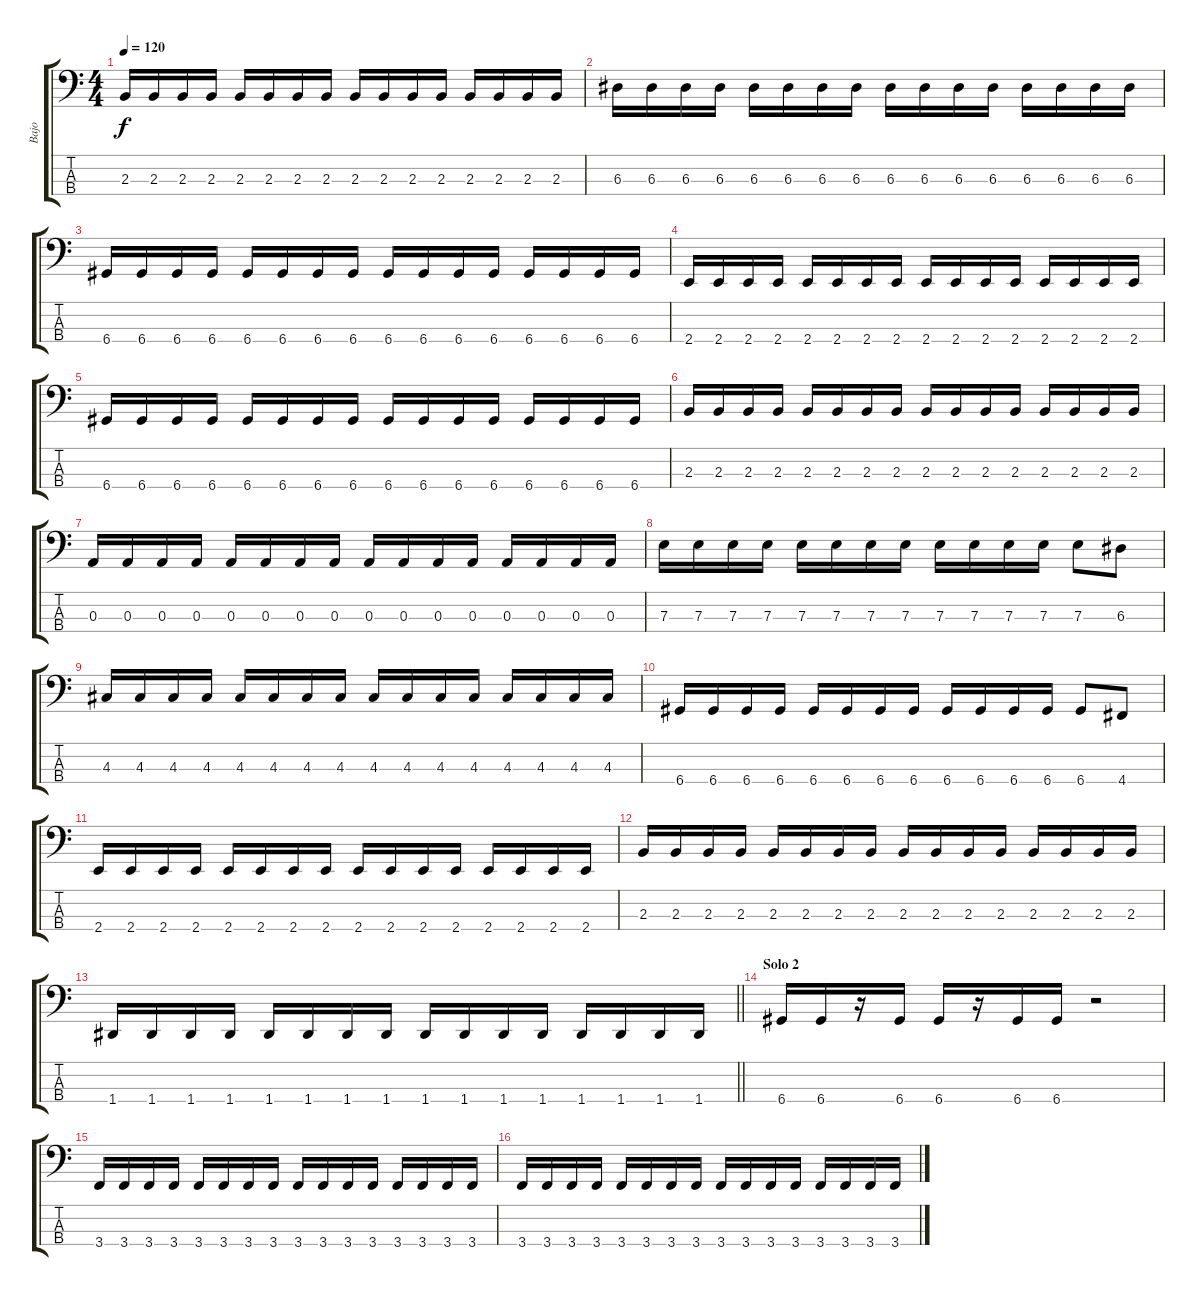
\track ("Bajo" "Bajo") {instrument electricbassfinger}
\staff {score tabs}
\tuning (G2 D2 A1 D1) {hide}
\ts (4 4)
\tempo 120
\clef f4
\ks c
2.3.16{dy f} 2.3.16 2.3.16 2.3.16 2.3.16 2.3.16 2.3.16 2.3.16 2.3.16 2.3.16 2.3.16 2.3.16 2.3.16 2.3.16 2.3.16 2.3.16 |
6.3.16 6.3.16 6.3.16 6.3.16 6.3.16 6.3.16 6.3.16 6.3.16 6.3.16 6.3.16 6.3.16 6.3.16 6.3.16 6.3.16 6.3.16 6.3.16 |
6.4.16 6.4.16 6.4.16 6.4.16 6.4.16 6.4.16 6.4.16 6.4.16 6.4.16 6.4.16 6.4.16 6.4.16 6.4.16 6.4.16 6.4.16 6.4.16 |
2.4.16 2.4.16 2.4.16 2.4.16 2.4.16 2.4.16 2.4.16 2.4.16 2.4.16 2.4.16 2.4.16 2.4.16 2.4.16 2.4.16 2.4.16 2.4.16 |
6.4.16 6.4.16 6.4.16 6.4.16 6.4.16 6.4.16 6.4.16 6.4.16 6.4.16 6.4.16 6.4.16 6.4.16 6.4.16 6.4.16 6.4.16 6.4.16 |
2.3.16 2.3.16 2.3.16 2.3.16 2.3.16 2.3.16 2.3.16 2.3.16 2.3.16 2.3.16 2.3.16 2.3.16 2.3.16 2.3.16 2.3.16 2.3.16 |
0.3.16 0.3.16 0.3.16 0.3.16 0.3.16 0.3.16 0.3.16 0.3.16 0.3.16 0.3.16 0.3.16 0.3.16 0.3.16 0.3.16 0.3.16 0.3.16 |
7.3.16 7.3.16 7.3.16 7.3.16 7.3.16 7.3.16 7.3.16 7.3.16 7.3.16 7.3.16 7.3.16 7.3.16 7.3.8 6.3.8 |
4.3.16 4.3.16 4.3.16 4.3.16 4.3.16 4.3.16 4.3.16 4.3.16 4.3.16 4.3.16 4.3.16 4.3.16 4.3.16 4.3.16 4.3.16 4.3.16 |
6.4.16 6.4.16 6.4.16 6.4.16 6.4.16 6.4.16 6.4.16 6.4.16 6.4.16 6.4.16 6.4.16 6.4.16 6.4.8 4.4.8 |
2.4.16 2.4.16 2.4.16 2.4.16 2.4.16 2.4.16 2.4.16 2.4.16 2.4.16 2.4.16 2.4.16 2.4.16 2.4.16 2.4.16 2.4.16 2.4.16 |
2.3.16 2.3.16 2.3.16 2.3.16 2.3.16 2.3.16 2.3.16 2.3.16 2.3.16 2.3.16 2.3.16 2.3.16 2.3.16 2.3.16 2.3.16 2.3.16 |
\barLineRight lightlight
1.4.16 1.4.16 1.4.16 1.4.16 1.4.16 1.4.16 1.4.16 1.4.16 1.4.16 1.4.16 1.4.16 1.4.16 1.4.16 1.4.16 1.4.16 1.4.16 |
\section ("" "Solo 2")
6.4.16 6.4.16 r.16 6.4.16 6.4.16 r.16 6.4.16 6.4.16 r.2 |
3.4.16 3.4.16 3.4.16 3.4.16 3.4.16 3.4.16 3.4.16 3.4.16 3.4.16 3.4.16 3.4.16 3.4.16 3.4.16 3.4.16 3.4.16 3.4.16 |
3.4.16 3.4.16 3.4.16 3.4.16 3.4.16 3.4.16 3.4.16 3.4.16 3.4.16 3.4.16 3.4.16 3.4.16 3.4.16 3.4.16 3.4.16 3.4.16
